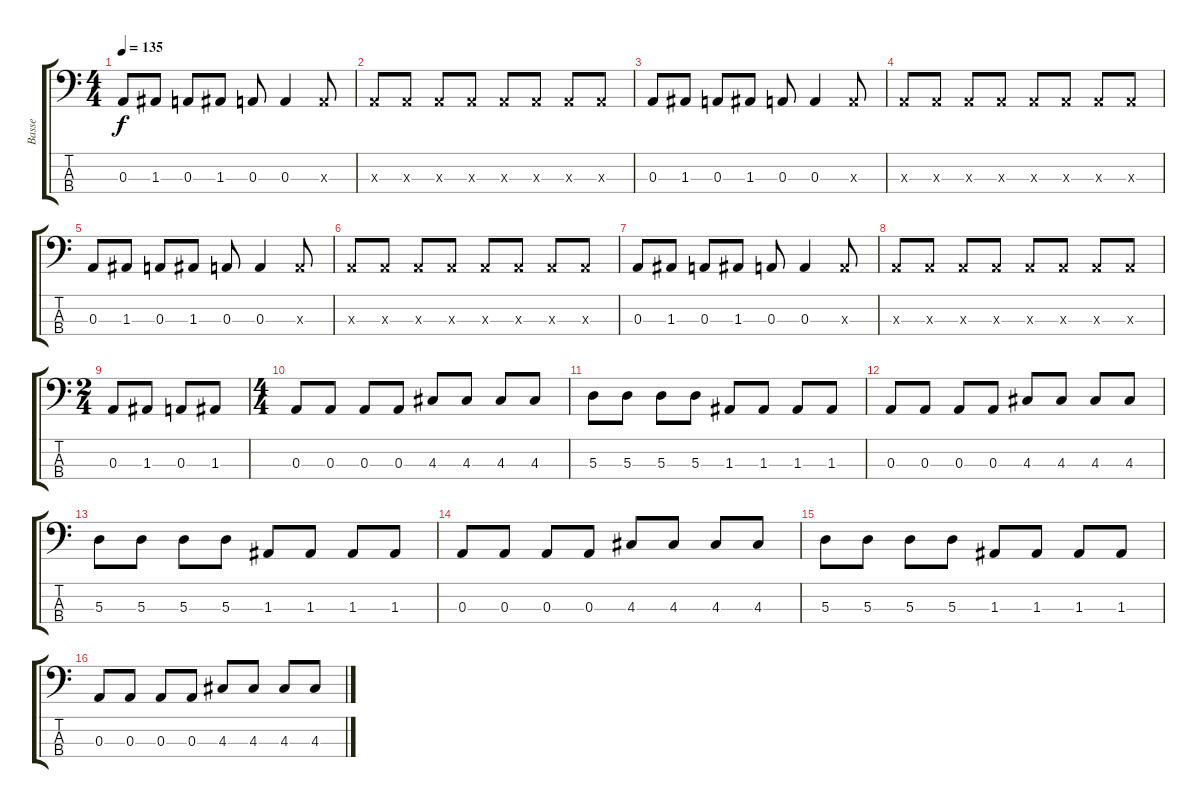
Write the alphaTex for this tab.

\track ("Basse" "Basse") {instrument electricbassfinger}
\staff {score tabs}
\tuning (G2 D2 A1 E1) {hide}
\ts (4 4)
\tempo 135
\clef f4
\ks c
0.3.8{dy f instrument electricbassfinger} 1.3.8 0.3.8 1.3.8 0.3.8 0.3.4 0.3{x}.8 |
0.3{x}.8 0.3{x}.8 0.3{x}.8 0.3{x}.8 0.3{x}.8 0.3{x}.8 0.3{x}.8 0.3{x}.8 |
0.3.8 1.3.8 0.3.8 1.3.8 0.3.8 0.3.4 0.3{x}.8 |
0.3{x}.8 0.3{x}.8 0.3{x}.8 0.3{x}.8 0.3{x}.8 0.3{x}.8 0.3{x}.8 0.3{x}.8 |
0.3.8 1.3.8 0.3.8 1.3.8 0.3.8 0.3.4 0.3{x}.8 |
0.3{x}.8 0.3{x}.8 0.3{x}.8 0.3{x}.8 0.3{x}.8 0.3{x}.8 0.3{x}.8 0.3{x}.8 |
0.3.8 1.3.8 0.3.8 1.3.8 0.3.8 0.3.4 0.3{x}.8 |
0.3{x}.8 0.3{x}.8 0.3{x}.8 0.3{x}.8 0.3{x}.8 0.3{x}.8 0.3{x}.8 0.3{x}.8 |
\ts (2 4)
0.3.8 1.3.8 0.3.8 1.3.8 |
\ts (4 4)
0.3.8 0.3.8 0.3.8 0.3.8 4.3.8 4.3.8 4.3.8 4.3.8 |
5.3.8 5.3.8 5.3.8 5.3.8 1.3.8 1.3.8 1.3.8 1.3.8 |
0.3.8 0.3.8 0.3.8 0.3.8 4.3.8 4.3.8 4.3.8 4.3.8 |
5.3.8 5.3.8 5.3.8 5.3.8 1.3.8 1.3.8 1.3.8 1.3.8 |
0.3.8 0.3.8 0.3.8 0.3.8 4.3.8 4.3.8 4.3.8 4.3.8 |
5.3.8 5.3.8 5.3.8 5.3.8 1.3.8 1.3.8 1.3.8 1.3.8 |
0.3.8 0.3.8 0.3.8 0.3.8 4.3.8 4.3.8 4.3.8 4.3.8
